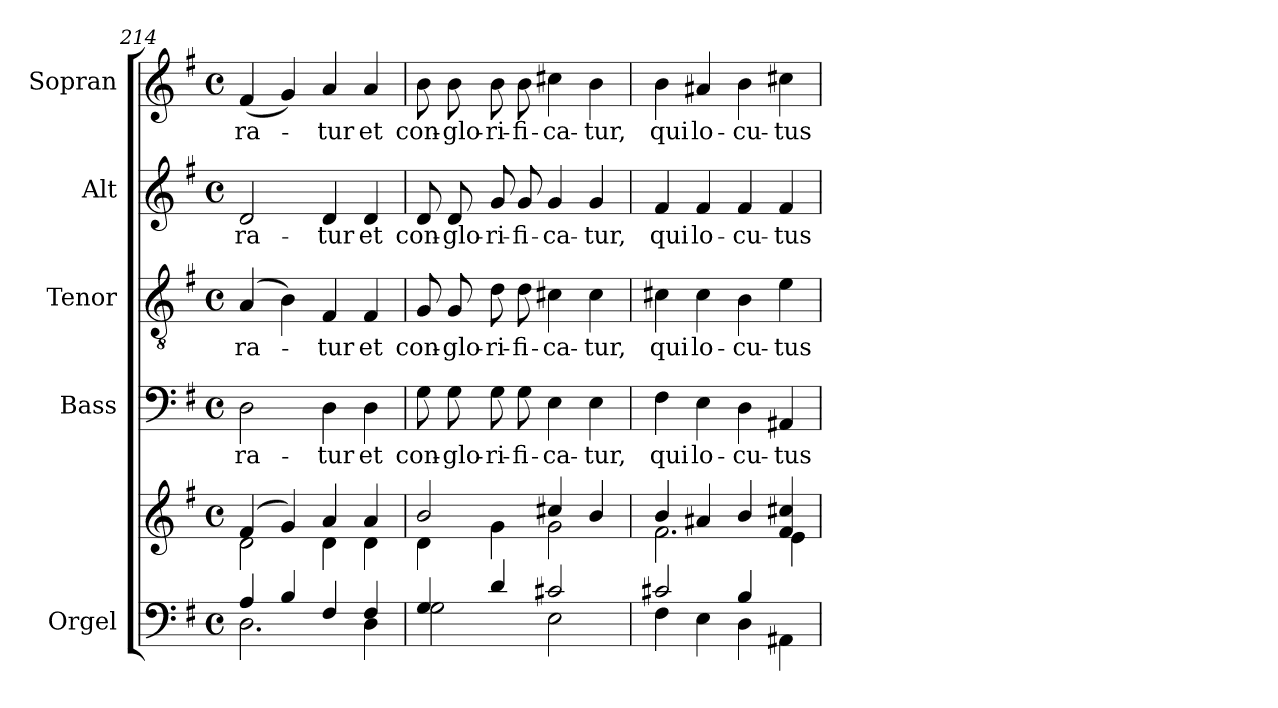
**kern	**kern	**kern	**text	**kern	**text	**kern	**text	**kern	**text
*part5	*part5	*part4	*part4	*part3	*part3	*part2	*part2	*part1	*part1
*staff6	*staff5	*staff4	*staff4	*staff3	*staff3	*staff2	*staff2	*staff1	*staff1
*I"Orgel	*	*I"Bass	*	*I"Tenor	*	*I"Alt	*	*I"Sopran	*
*I'Org.	*	*I'B.	*	*I'T.	*	*I'A.	*	*I'S.	*
!!LO:PB:g=z
*clefF4	*clefG2	*clefF4	*	*clefGv2	*	*clefG2	*	*clefG2	*
*k[f#]	*k[f#]	*k[f#]	*	*k[f#]	*	*k[f#]	*	*k[f#]	*
*G:	*G:	*G:	*	*G:	*	*G:	*	*G:	*
*M4/4	*M4/4	*M4/4	*	*M4/4	*	*M4/4	*	*M4/4	*
*met(c)	*met(c)	*met(c)	*	*met(c)	*	*met(c)	*	*met(c)	*
=214	=214	=214	=214	=214	=214	=214	=214	=214	=214
*^	*^	*	*	*	*	*	*	*	*
4A/	2.D\	(4f#/	2d\	2D\	-ra-	(4A/	-ra-	2d/	-ra-	(4f#/	-ra-
4B/	.	4g/)	.	.	.	4B\)	.	.	.	4g/)	.
4F#/	.	4a/	4d\	4D\	-tur	4F#/	-tur	4d/	-tur	4a/	-tur
4F#/	4D\	4a/	4d\	4D\	et	4F#/	et	4d/	et	4a/	et
=215	=215	=215	=215	=215	=215	=215	=215	=215	=215	=215	=215
4G/	2G\	2b/	4d\	8G\	con-	8G/	con-	8d/	con-	8b\	con-
.	.	.	.	8G\	-glo-	8G/	-glo-	8d/	-glo-	8b\	-glo-
4d/	.	.	4g\	8G\	-ri-	8d\	-ri-	8g/	-ri-	8b\	-ri-
.	.	.	.	8G\	-fi-	8d\	-fi-	8g/	-fi-	8b\	-fi-
2c#X/	2E\	4cc#X/	2g\	4E\	-ca-	4c#X\	-ca-	4g/	-ca-	4cc#X\	-ca-
.	.	4b/	.	4E\	-tur,	4c#\	-tur,	4g/	-tur,	4b\	-tur,
=216	=216	=216	=216	=216	=216	=216	=216	=216	=216	=216	=216
2c#X/	4F#\	4b/	2.f#\	4F#\	qui	4c#X\	qui	4f#/	qui	4b\	qui
.	4E\	4a#X/	.	4E\	lo-	4c#\	lo-	4f#/	lo-	4a#X/	lo-
4B/	4D\	4b/	.	4D\	-cu-	4B\	-cu-	4f#/	-cu-	4b\	-cu-
4ryy	4AA#X\	4f#/ 4cc#X/	4e\	4AA#X/	-tus	4e\	-tus	4f#/	-tus	4cc#X\	-tus
*v	*v	*	*	*	*	*	*	*	*	*	*
*	*v	*v	*	*	*	*	*	*	*	*
=	=	=	=	=	=	=	=	=	=
*-	*-	*-	*-	*-	*-	*-	*-	*-	*-
